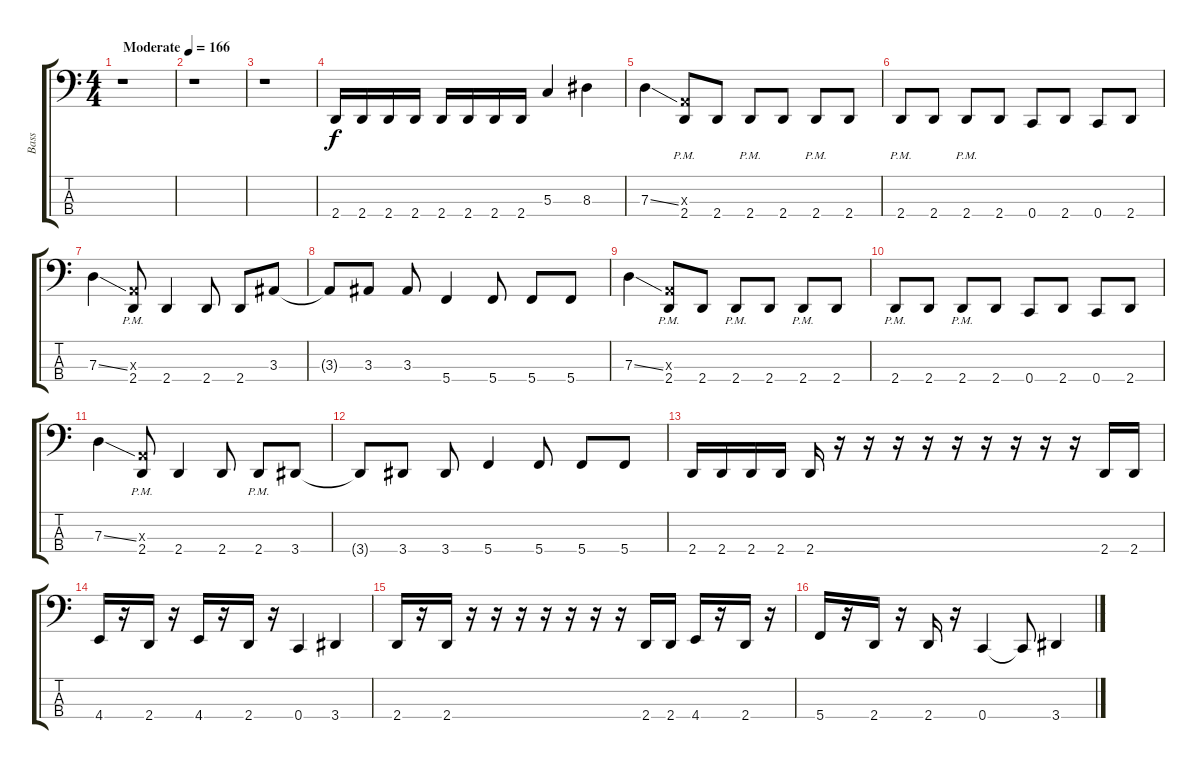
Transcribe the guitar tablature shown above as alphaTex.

\track ("Bass" "Bass") {instrument electricbasspick}
\staff {score tabs}
\tuning (F2 C2 G1 C1) {hide}
\ts (4 4)
\tempo (166 "Moderate")
\clef f4
\ks c
r.1{dy f instrument electricbasspick} |
r.1 |
r.1 |
2.4.16 2.4.16 2.4.16 2.4.16 2.4.16 2.4.16 2.4.16 2.4.16 5.3.4 8.3.4 |
7.3{ss}.4 (2.3{x} 2.4{pm}).8 2.4.8 2.4{pm}.8 2.4.8 2.4{pm}.8 2.4.8 |
2.4{pm}.8 2.4.8 2.4{pm}.8 2.4.8 0.4.8 2.4.8 0.4.8 2.4.8 |
7.3{ss}.4 (2.3{x} 2.4{pm}).8 2.4.4 2.4.8 2.4.8 3.3.8 |
3.3{t}.8 3.3.8 3.3.8 5.4.4 5.4.8 5.4.8 5.4.8 |
7.3{ss}.4 (2.3{x} 2.4{pm}).8 2.4.8 2.4{pm}.8 2.4.8 2.4{pm}.8 2.4.8 |
2.4{pm}.8 2.4.8 2.4{pm}.8 2.4.8 0.4.8 2.4.8 0.4.8 2.4.8 |
7.3{ss}.4 (2.3{x} 2.4{pm}).8 2.4.4 2.4.8 2.4{pm}.8 3.4.8 |
3.4{t}.8 3.4.8 3.4.8 5.4.4 5.4.8 5.4.8 5.4.8 |
2.4.16 2.4.16 2.4.16 2.4.16 2.4.16 r.16 r.16 r.16 r.16 r.16 r.16 r.16 r.16 r.16 2.4.16 2.4.16 |
4.4.16 r.16 2.4.16 r.16 4.4.16 r.16 2.4.16 r.16 0.4.4 3.4.4 |
2.4.16 r.16 2.4.16 r.16 r.16 r.16 r.16 r.16 r.16 r.16 2.4.16 2.4.16 4.4.16 r.16 2.4.16 r.16 |
5.4.16 r.16 2.4.16 r.16 2.4.16 r.16 0.4.4 0.4{t}.8 3.4.4
